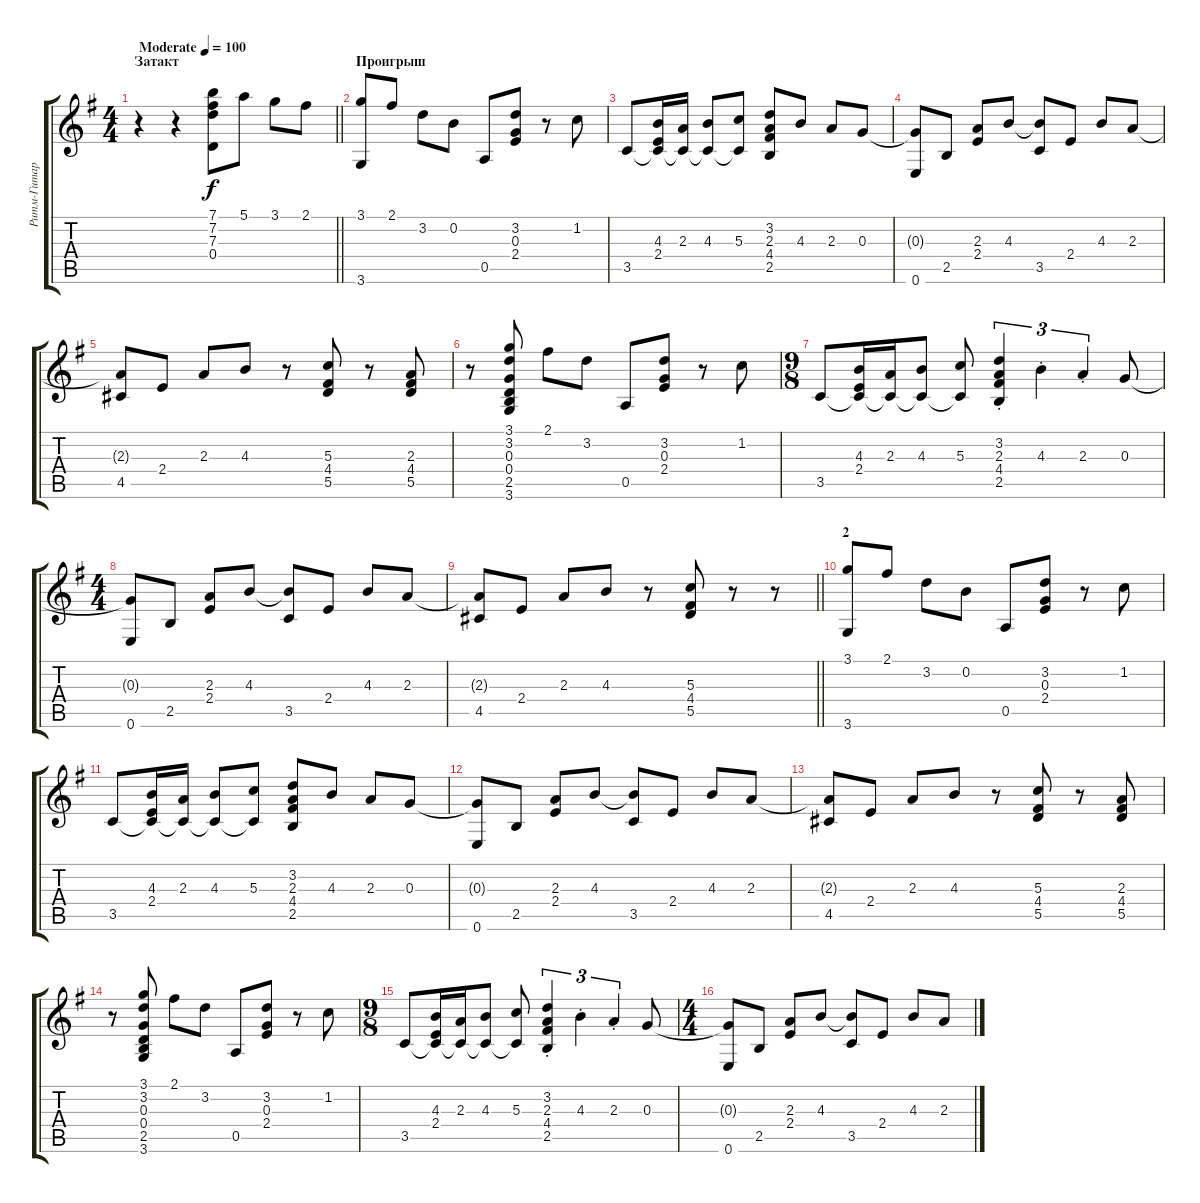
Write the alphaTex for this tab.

\track ("Ритм-Гитара (Перебор)" "Ритм-Гитар") {instrument acousticguitarnylon}
\staff {score tabs}
\tuning (E4 B3 G3 D3 A2 E2) {hide}
\ts (4 4)
\section ("" "Затакт")
\tempo (100 "Moderate")
\clef g2
\barLineRight lightlight
\ks eminor
r.4{dy f instrument acousticguitarnylon} r.4 (7.1 7.2 7.3 0.4).8 5.1.8 3.1.8 2.1.8 |
\section ("" "Проигрыш")
(3.1 3.6).8 2.1.8 3.2.8 0.2.8 0.5.8 (3.2 0.3 2.4).8 r.8 1.2.8 |
3.5.8 (4.3 2.4 3.5{t}).16 (2.3 3.5{t}).16 (4.3 3.5{t}).8 (5.3 3.5{t}).8 (3.2 2.3 4.4 2.5).8 4.3.8 2.3.8 0.3.8 |
(0.3{t} 0.6).8 2.5.8 (2.3 2.4).8 4.3.8 (4.3{t} 3.5).8 2.4.8 4.3.8 2.3.8 |
(2.3{t} 4.5).8 2.4.8 2.3.8 4.3.8 r.8 (5.3 4.4 5.5).8 r.8 (2.3 4.4 5.5).8 |
r.8 (3.1 3.2 0.3 0.4 2.5 3.6).8 2.1.8 3.2.8 0.5.8 (3.2 0.3 2.4).8 r.8 1.2.8 |
\ts (9 8)
3.5.8 (4.3 2.4 3.5{t}).16 (2.3 3.5{t}).16 (4.3 3.5{t}).8 (5.3 3.5{t}).8 (3.2{st} 2.3{st} 4.4{st} 2.5{st}).4{tu (3 2)} 4.3{st}.4{tu (3 2)} 2.3{st}.4{tu (3 2)} 0.3.8 |
\ts (4 4)
(0.3{t} 0.6).8 2.5.8 (2.3 2.4).8 4.3.8 (4.3{t} 3.5).8 2.4.8 4.3.8 2.3.8 |
\barLineRight lightlight
(2.3{t} 4.5).8 2.4.8 2.3.8 4.3.8 r.8 (5.3 4.4 5.5).8 r.8 r.8 |
\section ("" "2")
(3.1 3.6).8 2.1.8 3.2.8 0.2.8 0.5.8 (3.2 0.3 2.4).8 r.8 1.2.8 |
3.5.8 (4.3 2.4 3.5{t}).16 (2.3 3.5{t}).16 (4.3 3.5{t}).8 (5.3 3.5{t}).8 (3.2 2.3 4.4 2.5).8 4.3.8 2.3.8 0.3.8 |
(0.3{t} 0.6).8 2.5.8 (2.3 2.4).8 4.3.8 (4.3{t} 3.5).8 2.4.8 4.3.8 2.3.8 |
(2.3{t} 4.5).8 2.4.8 2.3.8 4.3.8 r.8 (5.3 4.4 5.5).8 r.8 (2.3 4.4 5.5).8 |
r.8 (3.1 3.2 0.3 0.4 2.5 3.6).8 2.1.8 3.2.8 0.5.8 (3.2 0.3 2.4).8 r.8 1.2.8 |
\ts (9 8)
3.5.8 (4.3 2.4 3.5{t}).16 (2.3 3.5{t}).16 (4.3 3.5{t}).8 (5.3 3.5{t}).8 (3.2{st} 2.3{st} 4.4{st} 2.5{st}).4{tu (3 2)} 4.3{st}.4{tu (3 2)} 2.3{st}.4{tu (3 2)} 0.3.8 |
\ts (4 4)
(0.3{t} 0.6).8 2.5.8 (2.3 2.4).8 4.3.8 (4.3{t} 3.5).8 2.4.8 4.3.8 2.3.8
